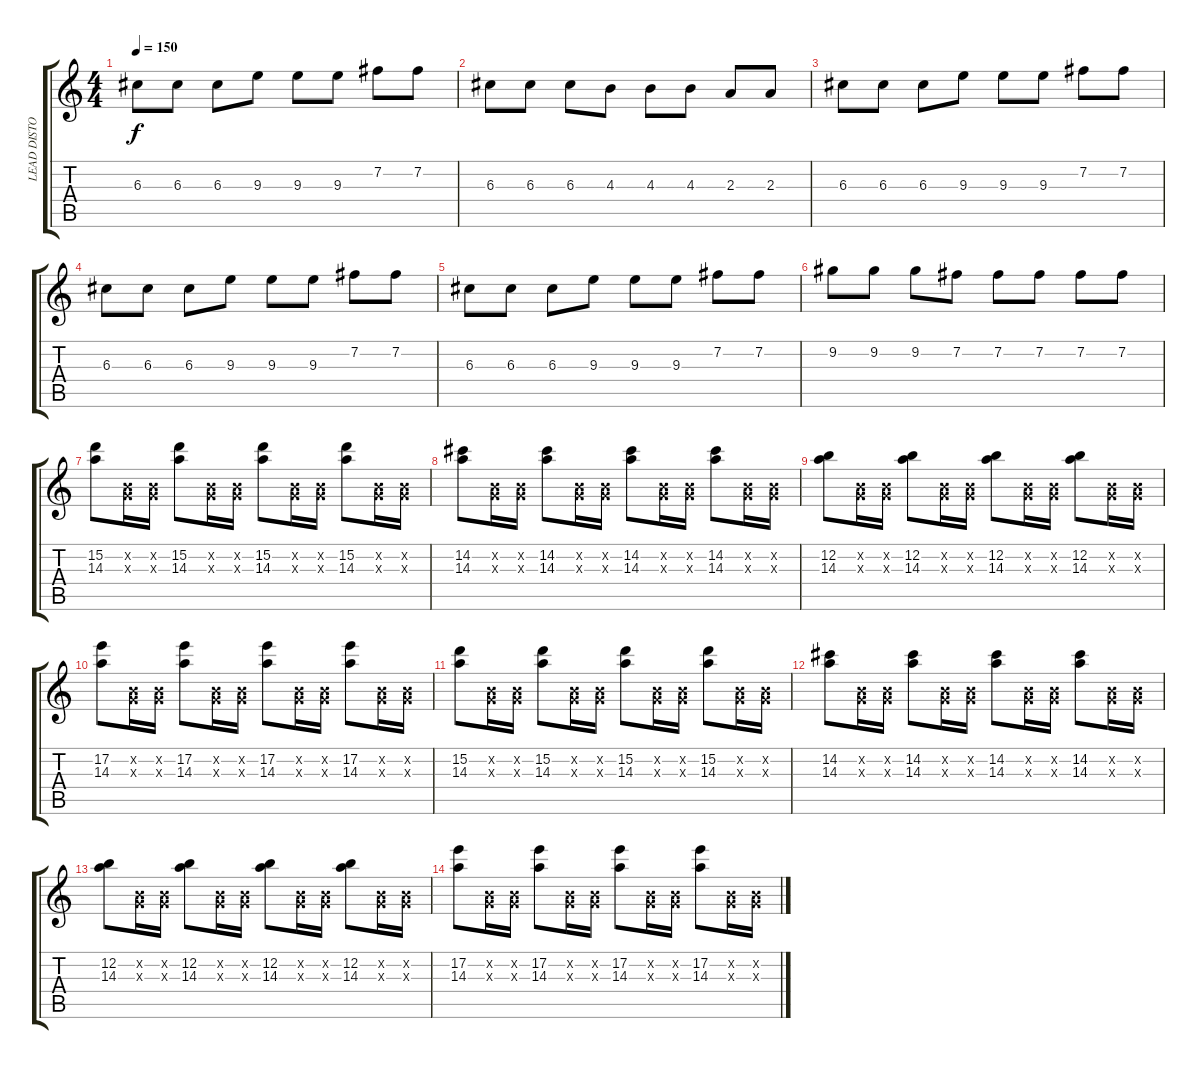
\track ("LEAD DISTORTED" "LEAD DISTO") {instrument overdrivenguitar}
\staff {score tabs}
\tuning (E4 B3 G3 D3 A2 D2) {hide}
\ts (4 4)
\tempo 150
\clef g2
\ks c
6.3.8{dy f} 6.3.8 6.3.8 9.3.8 9.3.8 9.3.8 7.2.8 7.2.8 |
6.3.8 6.3.8 6.3.8 4.3.8 4.3.8 4.3.8 2.3.8 2.3.8 |
6.3.8 6.3.8 6.3.8 9.3.8 9.3.8 9.3.8 7.2.8 7.2.8 |
6.3.8 6.3.8 6.3.8 9.3.8 9.3.8 9.3.8 7.2.8 7.2.8 |
6.3.8 6.3.8 6.3.8 9.3.8 9.3.8 9.3.8 7.2.8 7.2.8 |
9.2.8 9.2.8 9.2.8 7.2.8 7.2.8 7.2.8 7.2.8 7.2.8 |
(15.2 14.3).8 (0.2{x} 0.3{x}).16 (0.2{x} 0.3{x}).16 (15.2 14.3).8 (0.2{x} 0.3{x}).16 (0.2{x} 0.3{x}).16 (15.2 14.3).8 (0.2{x} 0.3{x}).16 (0.2{x} 0.3{x}).16 (15.2 14.3).8 (0.2{x} 0.3{x}).16 (0.2{x} 0.3{x}).16 |
(14.2 14.3).8 (0.2{x} 0.3{x}).16 (0.2{x} 0.3{x}).16 (14.2 14.3).8 (0.2{x} 0.3{x}).16 (0.2{x} 0.3{x}).16 (14.2 14.3).8 (0.2{x} 0.3{x}).16 (0.2{x} 0.3{x}).16 (14.2 14.3).8 (0.2{x} 0.3{x}).16 (0.2{x} 0.3{x}).16 |
(12.2 14.3).8 (0.2{x} 0.3{x}).16 (0.2{x} 0.3{x}).16 (12.2 14.3).8 (0.2{x} 0.3{x}).16 (0.2{x} 0.3{x}).16 (12.2 14.3).8 (0.2{x} 0.3{x}).16 (0.2{x} 0.3{x}).16 (12.2 14.3).8 (0.2{x} 0.3{x}).16 (0.2{x} 0.3{x}).16 |
(17.2 14.3).8 (0.2{x} 0.3{x}).16 (0.2{x} 0.3{x}).16 (17.2 14.3).8 (0.2{x} 0.3{x}).16 (0.2{x} 0.3{x}).16 (17.2 14.3).8 (0.2{x} 0.3{x}).16 (0.2{x} 0.3{x}).16 (17.2 14.3).8 (0.2{x} 0.3{x}).16 (0.2{x} 0.3{x}).16 |
(15.2 14.3).8 (0.2{x} 0.3{x}).16 (0.2{x} 0.3{x}).16 (15.2 14.3).8 (0.2{x} 0.3{x}).16 (0.2{x} 0.3{x}).16 (15.2 14.3).8 (0.2{x} 0.3{x}).16 (0.2{x} 0.3{x}).16 (15.2 14.3).8 (0.2{x} 0.3{x}).16 (0.2{x} 0.3{x}).16 |
(14.2 14.3).8 (0.2{x} 0.3{x}).16 (0.2{x} 0.3{x}).16 (14.2 14.3).8 (0.2{x} 0.3{x}).16 (0.2{x} 0.3{x}).16 (14.2 14.3).8 (0.2{x} 0.3{x}).16 (0.2{x} 0.3{x}).16 (14.2 14.3).8 (0.2{x} 0.3{x}).16 (0.2{x} 0.3{x}).16 |
(12.2 14.3).8 (0.2{x} 0.3{x}).16 (0.2{x} 0.3{x}).16 (12.2 14.3).8 (0.2{x} 0.3{x}).16 (0.2{x} 0.3{x}).16 (12.2 14.3).8 (0.2{x} 0.3{x}).16 (0.2{x} 0.3{x}).16 (12.2 14.3).8 (0.2{x} 0.3{x}).16 (0.2{x} 0.3{x}).16 |
(17.2 14.3).8 (0.2{x} 0.3{x}).16 (0.2{x} 0.3{x}).16 (17.2 14.3).8 (0.2{x} 0.3{x}).16 (0.2{x} 0.3{x}).16 (17.2 14.3).8 (0.2{x} 0.3{x}).16 (0.2{x} 0.3{x}).16 (17.2 14.3).8 (0.2{x} 0.3{x}).16 (0.2{x} 0.3{x}).16
